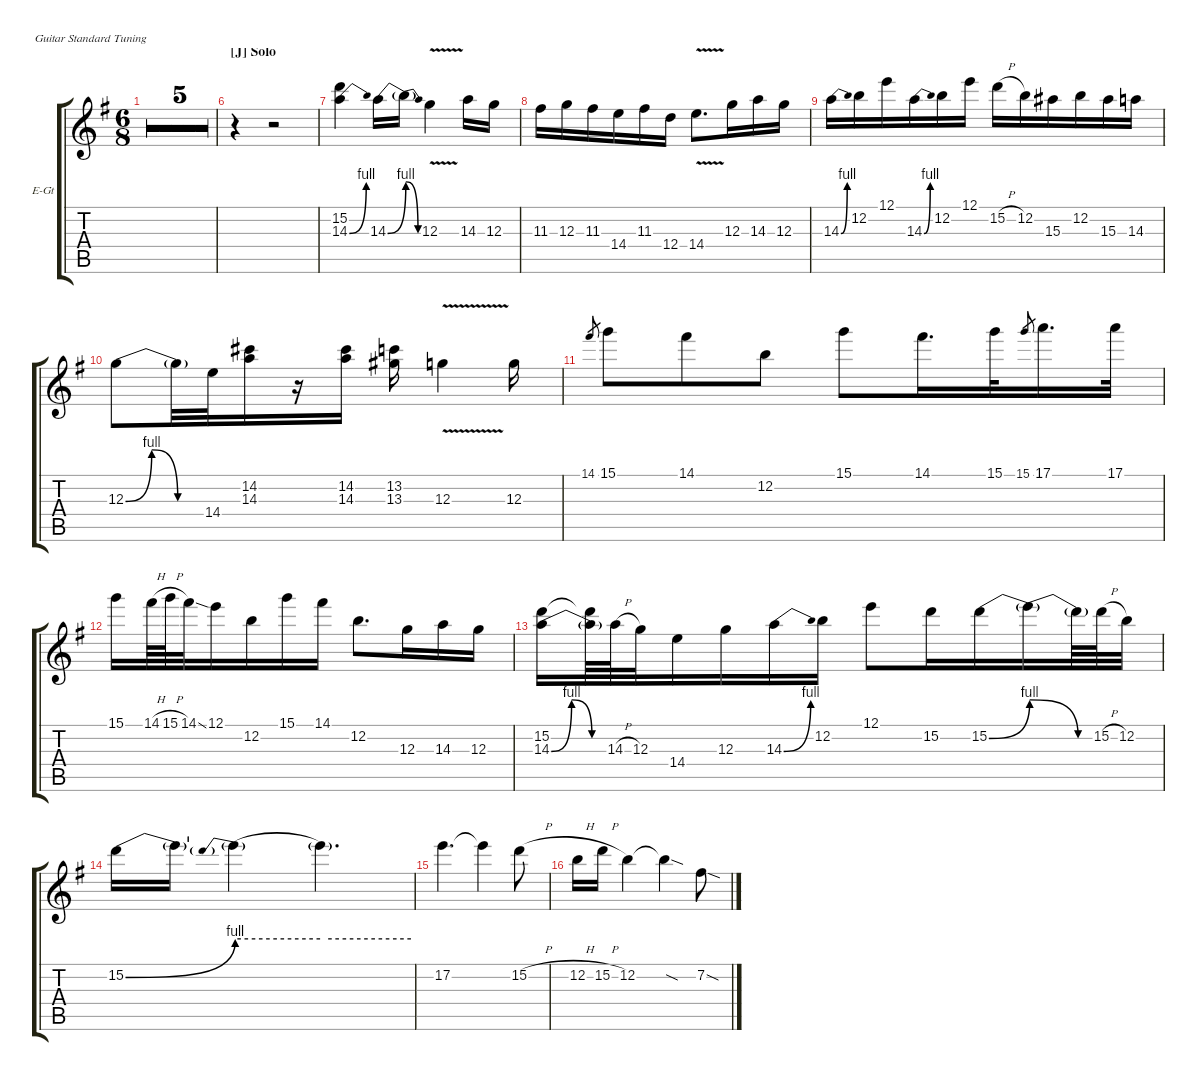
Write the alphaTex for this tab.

\hideDynamics
\bracketExtendMode groupsimilarinstruments
\firstSystemTrackNameOrientation horizontal
\otherSystemsTrackNameOrientation horizontal
\track ("Guitar Electric 4" "E-Gt") {multiBarRest instrument overdrivenguitar}
\staff {score tabs}
\tuning (E4 B3 G3 D3 A2 E2)
\ts (6 8)
\tempo 69
\clef g2
\ks g
r.2{dy f} r.4 |
r.2 r.4 |
r.2 r.4 |
\ts (3 8)
r.4 r.8 |
\ts (6 8)
r.4 r.2 |
\section ("J" "Solo")
\scale
0.248336 r.4 r.2 |
\scale
0.356534 (15.2 14.3{be (bend 0 0 60 4)}).4 14.3{be (bend 0 0 60 4)}.16 14.3{be (release 0 4 60 0) t}.16 12.3{v}.4 14.3.16 12.3.16 |
\scale
0.394886 11.3.16{dy pp} 12.3.16{dy f} 11.3.16 14.4.16 11.3.16 12.4.16 14.4{v}.8{d} 12.3.16 14.3.16 12.3.16 |
14.3{be (bend 0 0 60 4)}.16{dy mp} 12.2.16 12.1.16 14.3{be (bend 0 0 60 4)}.16 12.2.16{dy f} 12.1.16 15.2{h}.16 12.2.16 15.3.16 12.2.16 15.3.16 14.3.16 |
12.3{be (bendrelease 0 0 30 4 30 4 60 0)}.8{dy mf} 12.3{be (hold 0 0 60 0) t}.32 14.4.32{dy f} (14.2 14.3).16 r.16 (14.2 14.3).16 (13.2 13.3).16 12.3{v}.4 12.3.16 |
14.1.8{gr dy pp} 15.1.8{dy f} 14.1.8 12.2.8 15.1.8 14.1.16{d} 15.1.32 15.1.8{gr dy pp} 17.1.16{d dy f} 17.1.32 |
15.1.16 14.1{h}.64 15.1{h}.64 14.1{ss}.32 12.1.16 12.2.16 15.1.16 14.1.16 12.2.8{d} 12.3.16 14.3.16 12.3.16 |
(15.2 14.3{be (bendrelease 0 0 30 4 30 4 60 0)}).16{dy mp} (15.2{t} 14.3{be (hold 0 0 60 0) t}).64 14.3{h}.64{dy ff} 12.3.32 14.4.16 12.3.16 14.3{be (bend 0 0 60 4)}.16{dy mp} 12.2.16{dy ff} 12.1.8 15.2.16 15.2{be (bend 0 0 60 4)}.16 15.2{be (release 0 4 60 0) t}.16 15.2{be (hold 0 0 60 0) t}.64 15.2{h}.64 12.2.32{dy f} |
15.2{be (bend 0 0 60 4)}.16{dy ff} 15.2{t}.16 15.2{be (prebend 0 4 60 4) t}.4 15.2{be (hold 0 4 60 4) t}.4{d} |
17.2.4{d dy fff} 17.2{t}.4 15.2{h}.8{dy mp} |
12.2{h}.16{dy f} 15.2{h}.16 12.2.4 12.2{sod t}.4{dy mp} 7.2{sod}.8{dy f}
